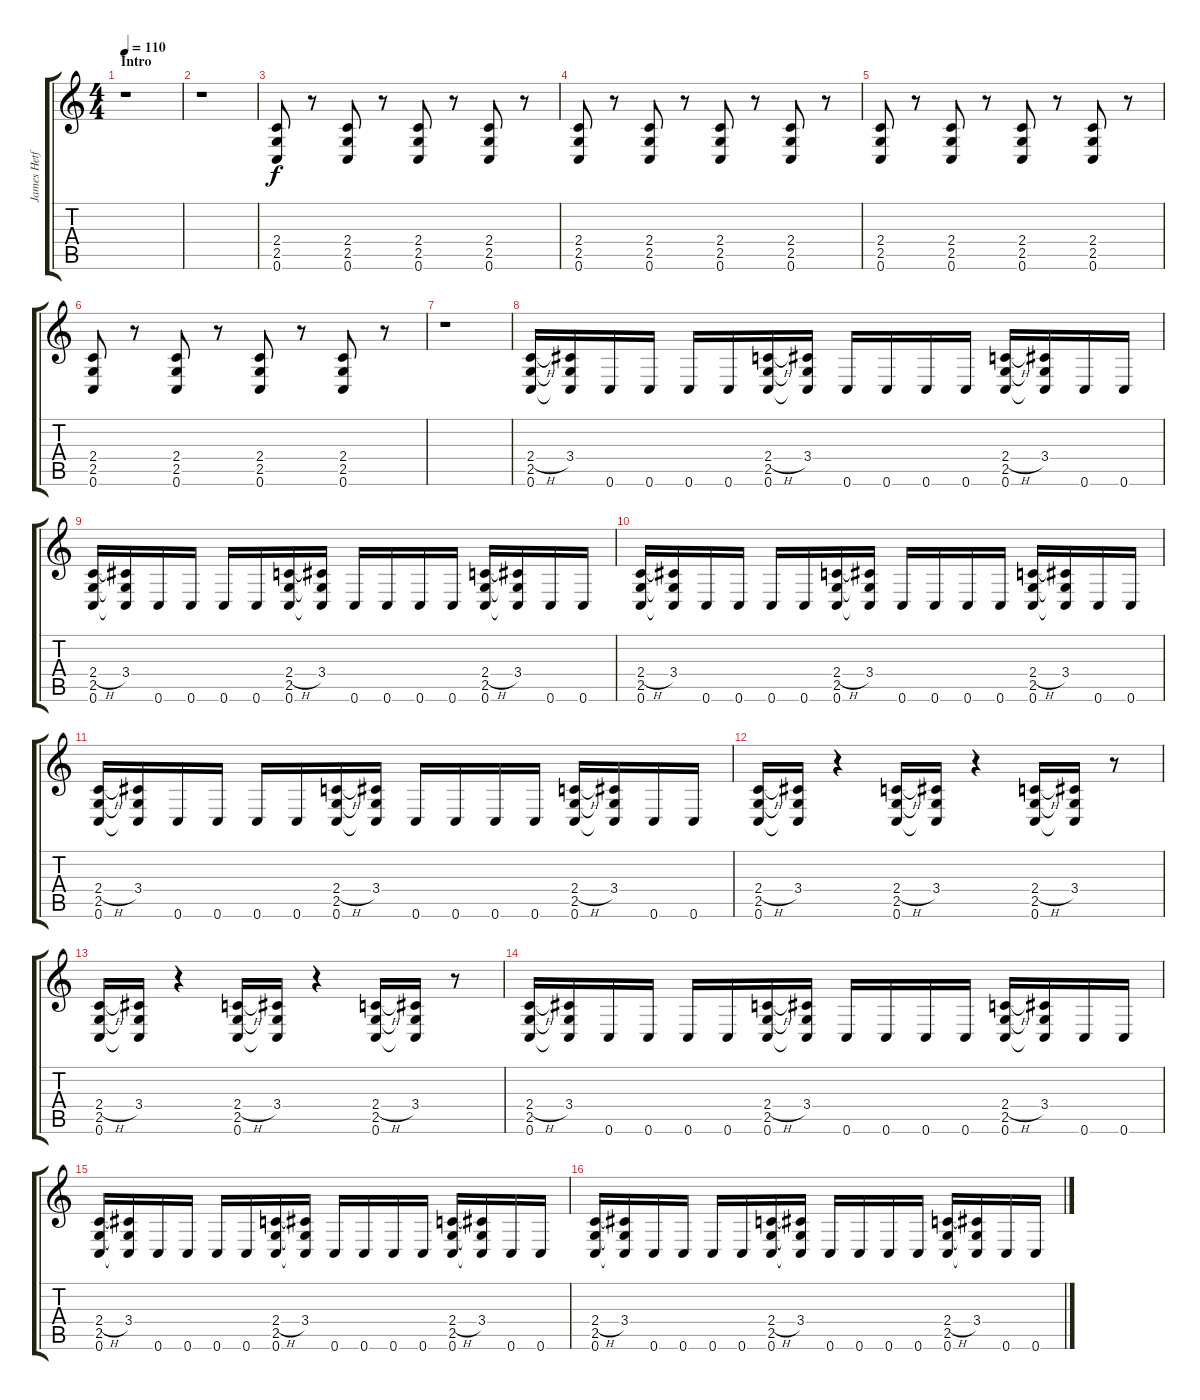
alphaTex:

\track ("James Hetfield" "James Hetf") {instrument distortionguitar}
\staff {score tabs}
\tuning (C4 G3 Eb3 Bb2 F2 C2) {hide}
\ts (4 4)
\section ("" "Intro")
\tempo 110
\clef g2
\ks c
r.1{dy f instrument distortionguitar} |
r.1 |
(2.4 2.5 0.6).8{balance 0} r.8 (2.4 2.5 0.6).8 r.8 (2.4 2.5 0.6).8 r.8 (2.4 2.5 0.6).8 r.8 |
(2.4 2.5 0.6).8 r.8 (2.4 2.5 0.6).8 r.8 (2.4 2.5 0.6).8 r.8 (2.4 2.5 0.6).8 r.8 |
(2.4 2.5 0.6).8 r.8 (2.4 2.5 0.6).8 r.8 (2.4 2.5 0.6).8 r.8 (2.4 2.5 0.6).8 r.8 |
(2.4 2.5 0.6).8 r.8 (2.4 2.5 0.6).8 r.8 (2.4 2.5 0.6).8 r.8 (2.4 2.5 0.6).8 r.8 |
r.1 |
(2.4{h} 2.5 0.6).16{balance 8} (3.4 2.5{t} 0.6{t}).16 0.6.16 0.6.16 0.6.16 0.6.16 (2.4{h} 2.5 0.6).16 (3.4 2.5{t} 0.6{t}).16 0.6.16 0.6.16 0.6.16 0.6.16 (2.4{h} 2.5 0.6).16 (3.4 2.5{t} 0.6{t}).16 0.6.16 0.6.16 |
(2.4{h} 2.5 0.6).16 (3.4 2.5{t} 0.6{t}).16 0.6.16 0.6.16 0.6.16 0.6.16 (2.4{h} 2.5 0.6).16 (3.4 2.5{t} 0.6{t}).16 0.6.16 0.6.16 0.6.16 0.6.16 (2.4{h} 2.5 0.6).16 (3.4 2.5{t} 0.6{t}).16 0.6.16 0.6.16 |
(2.4{h} 2.5 0.6).16 (3.4 2.5{t} 0.6{t}).16 0.6.16 0.6.16 0.6.16 0.6.16 (2.4{h} 2.5 0.6).16 (3.4 2.5{t} 0.6{t}).16 0.6.16 0.6.16 0.6.16 0.6.16 (2.4{h} 2.5 0.6).16 (3.4 2.5{t} 0.6{t}).16 0.6.16 0.6.16 |
(2.4{h} 2.5 0.6).16 (3.4 2.5{t} 0.6{t}).16 0.6.16 0.6.16 0.6.16 0.6.16 (2.4{h} 2.5 0.6).16 (3.4 2.5{t} 0.6{t}).16 0.6.16 0.6.16 0.6.16 0.6.16 (2.4{h} 2.5 0.6).16 (3.4 2.5{t} 0.6{t}).16 0.6.16 0.6.16 |
(2.4{h} 2.5 0.6).16 (3.4 2.5{t} 0.6{t}).16 r.4 (2.4{h} 2.5 0.6).16 (3.4 2.5{t} 0.6{t}).16 r.4 (2.4{h} 2.5 0.6).16 (3.4 2.5{t} 0.6{t}).16 r.8 |
(2.4{h} 2.5 0.6).16 (3.4 2.5{t} 0.6{t}).16 r.4 (2.4{h} 2.5 0.6).16 (3.4 2.5{t} 0.6{t}).16 r.4 (2.4{h} 2.5 0.6).16 (3.4 2.5{t} 0.6{t}).16 r.8 |
(2.4{h} 2.5 0.6).16 (3.4 2.5{t} 0.6{t}).16 0.6.16 0.6.16 0.6.16 0.6.16 (2.4{h} 2.5 0.6).16 (3.4 2.5{t} 0.6{t}).16 0.6.16 0.6.16 0.6.16 0.6.16 (2.4{h} 2.5 0.6).16 (3.4 2.5{t} 0.6{t}).16 0.6.16 0.6.16 |
(2.4{h} 2.5 0.6).16 (3.4 2.5{t} 0.6{t}).16 0.6.16 0.6.16 0.6.16 0.6.16 (2.4{h} 2.5 0.6).16 (3.4 2.5{t} 0.6{t}).16 0.6.16 0.6.16 0.6.16 0.6.16 (2.4{h} 2.5 0.6).16 (3.4 2.5{t} 0.6{t}).16 0.6.16 0.6.16 |
(2.4{h} 2.5 0.6).16 (3.4 2.5{t} 0.6{t}).16 0.6.16 0.6.16 0.6.16 0.6.16 (2.4{h} 2.5 0.6).16 (3.4 2.5{t} 0.6{t}).16 0.6.16 0.6.16 0.6.16 0.6.16 (2.4{h} 2.5 0.6).16 (3.4 2.5{t} 0.6{t}).16 0.6.16 0.6.16
